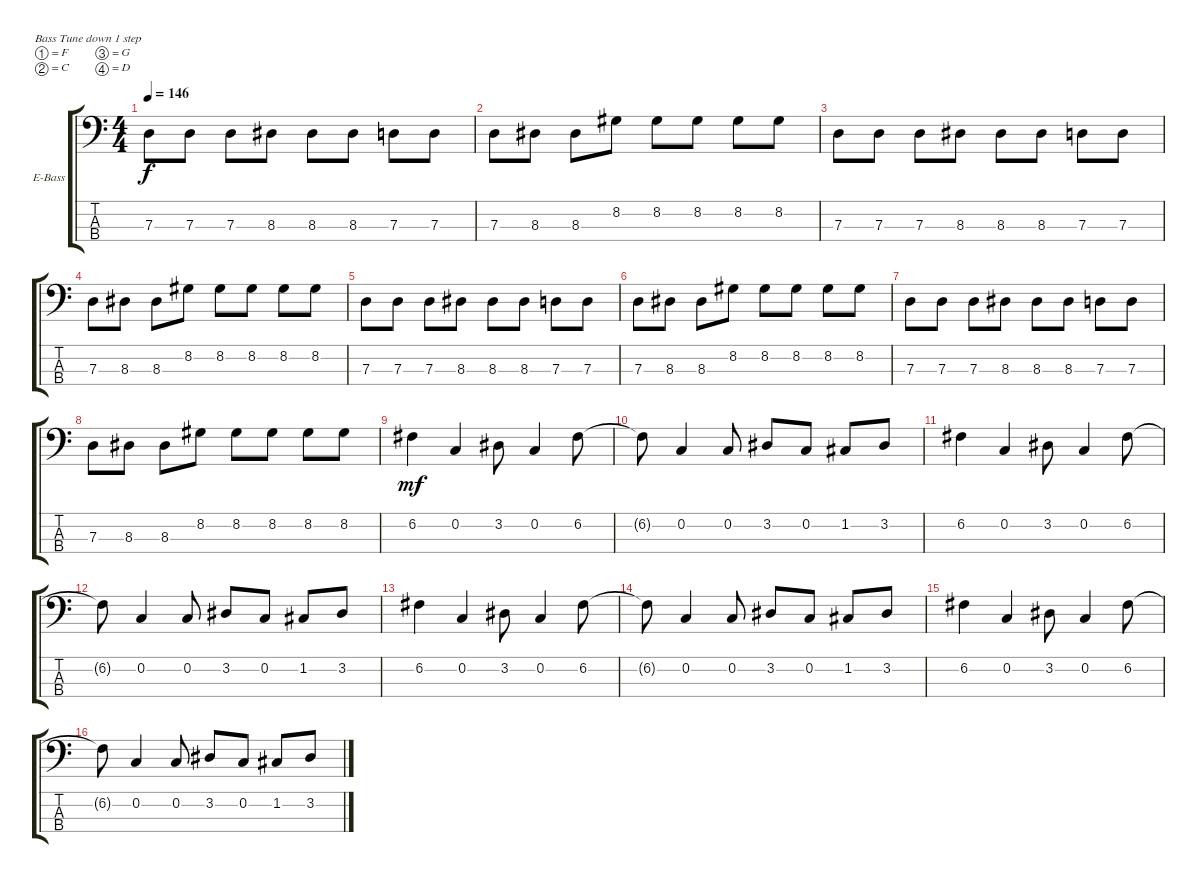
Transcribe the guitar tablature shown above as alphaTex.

\bracketExtendMode groupsimilarinstruments
\firstSystemTrackNameOrientation horizontal
\otherSystemsTrackNameOrientation horizontal
\track ("Electric Bass" "E-Bass") {instrument electricbassfinger}
\staff {score tabs}
\tuning (F2 C2 G1 D1)
\ts (4 4)
\tempo 146
\clef f4
\scale
0.333333
\ks c
7.3.8{dy f} 7.3.8 7.3.8 8.3.8 8.3.8 8.3.8 7.3.8 7.3.8 |
\scale
0.333333 7.3.8 8.3.8 8.3.8 8.2.8 8.2.8 8.2.8 8.2.8 8.2.8 |
\scale
0.333333 7.3.8 7.3.8 7.3.8 8.3.8 8.3.8 8.3.8 7.3.8 7.3.8 |
\scale
0.333333 7.3.8 8.3.8 8.3.8 8.2.8 8.2.8 8.2.8 8.2.8 8.2.8 |
\scale
0.333333 7.3.8 7.3.8 7.3.8 8.3.8 8.3.8 8.3.8 7.3.8 7.3.8 |
\scale
0.333333 7.3.8 8.3.8 8.3.8 8.2.8 8.2.8 8.2.8 8.2.8 8.2.8 |
\scale
0.333333 7.3.8 7.3.8 7.3.8 8.3.8 8.3.8 8.3.8 7.3.8 7.3.8 |
\scale
0.333333 7.3.8 8.3.8 8.3.8 8.2.8 8.2.8 8.2.8 8.2.8 8.2.8 |
\scale
0.333333 6.2.4{dy mf} 0.2.4 3.2.8 0.2.4 6.2.8 |
\scale
0.333333 6.2{t}.8 0.2.4 0.2.8 3.2.8 0.2.8 1.2.8 3.2.8 |
\scale
0.333333 6.2.4 0.2.4 3.2.8 0.2.4 6.2.8 |
\scale
0.333333 6.2{t}.8 0.2.4 0.2.8 3.2.8 0.2.8 1.2.8 3.2.8 |
\scale
0.333333 6.2.4 0.2.4 3.2.8 0.2.4 6.2.8 |
\scale
0.333333 6.2{t}.8 0.2.4 0.2.8 3.2.8 0.2.8 1.2.8 3.2.8 |
\scale
0.333333 6.2.4 0.2.4 3.2.8 0.2.4 6.2.8 |
\scale
0.333333 6.2{t}.8 0.2.4 0.2.8 3.2.8 0.2.8 1.2.8 3.2.8
